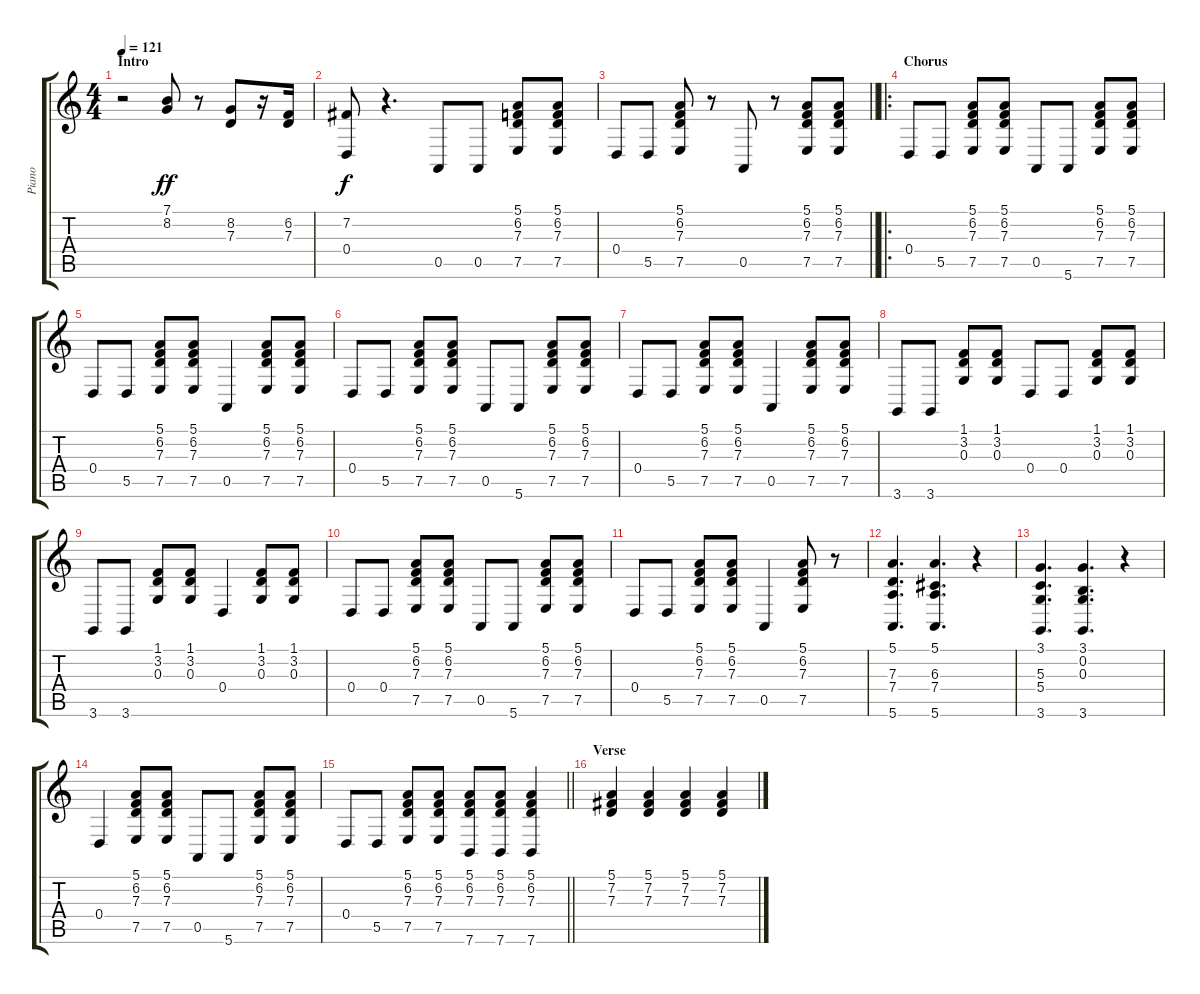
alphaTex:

\track ("Piano" "Piano") {instrument acousticgrandpiano}
\staff {score tabs}
\tuning (E4 B3 G3 D3 A2 E2) {hide}
\ts (4 4)
\section ("" "Intro")
\tempo 121
\clef g2
\ks c
r.2{dy ff instrument acousticgrandpiano} (7.1 8.2).8 r.8 (8.2 7.3).8 r.16 (6.2 7.3).16 |
(7.2 0.4).8{dy f} r.4{d} 0.5.8 0.5.8 (5.1 6.2 7.3 7.5).8 (5.1 6.2 7.3 7.5).8 |
\barLineRight lightlight
0.4.8 5.5.8 (5.1 6.2 7.3 7.5).8 r.8 0.5.8 r.8 (5.1 6.2 7.3 7.5).8 (5.1 6.2 7.3 7.5).8 |
\ro
\section ("" "Chorus")
0.4.8 5.5.8 (5.1 6.2 7.3 7.5).8 (5.1 6.2 7.3 7.5).8 0.5.8 5.6.8 (5.1 6.2 7.3 7.5).8 (5.1 6.2 7.3 7.5).8 |
0.4.8 5.5.8 (5.1 6.2 7.3 7.5).8 (5.1 6.2 7.3 7.5).8 0.5.4 (5.1 6.2 7.3 7.5).8 (5.1 6.2 7.3 7.5).8 |
0.4.8 5.5.8 (5.1 6.2 7.3 7.5).8 (5.1 6.2 7.3 7.5).8 0.5.8 5.6.8 (5.1 6.2 7.3 7.5).8 (5.1 6.2 7.3 7.5).8 |
0.4.8 5.5.8 (5.1 6.2 7.3 7.5).8 (5.1 6.2 7.3 7.5).8 0.5.4 (5.1 6.2 7.3 7.5).8 (5.1 6.2 7.3 7.5).8 |
3.6.8 3.6.8 (1.1 3.2 0.3).8 (1.1 3.2 0.3).8 0.4.8 0.4.8 (1.1 3.2 0.3).8 (1.1 3.2 0.3).8 |
3.6.8 3.6.8 (1.1 3.2 0.3).8 (1.1 3.2 0.3).8 0.4.4 (1.1 3.2 0.3).8 (1.1 3.2 0.3).8 |
0.4.8 0.4.8 (5.1 6.2 7.3 7.5).8 (5.1 6.2 7.3 7.5).8 0.5.8 5.6.8 (5.1 6.2 7.3 7.5).8 (5.1 6.2 7.3 7.5).8 |
0.4.8 5.5.8 (5.1 6.2 7.3 7.5).8 (5.1 6.2 7.3 7.5).8 0.5.4 (5.1 6.2 7.3 7.5).8 r.8 |
(5.1 7.3 7.4 5.6).4{d} (5.1 6.3 7.4 5.6).4{d} r.4 |
(3.1 5.3 5.4 3.6).4{d} (3.1 0.2 0.3 3.6).4{d} r.4 |
0.4.4 (5.1 6.2 7.3 7.5).8 (5.1 6.2 7.3 7.5).8 0.5.8 5.6.8 (5.1 6.2 7.3 7.5).8 (5.1 6.2 7.3 7.5).8 |
\barLineRight lightlight
0.4.8 5.5.8 (5.1 6.2 7.3 7.5).8 (5.1 6.2 7.3 7.5).8 (5.1 6.2 7.3 7.6).8 (5.1 6.2 7.3 7.6).8 (5.1 6.2 7.3 7.6).4 |
\section ("" "Verse")
(5.1 7.2 7.3).4 (5.1 7.2 7.3).4 (5.1 7.2 7.3).4 (5.1 7.2 7.3).4
